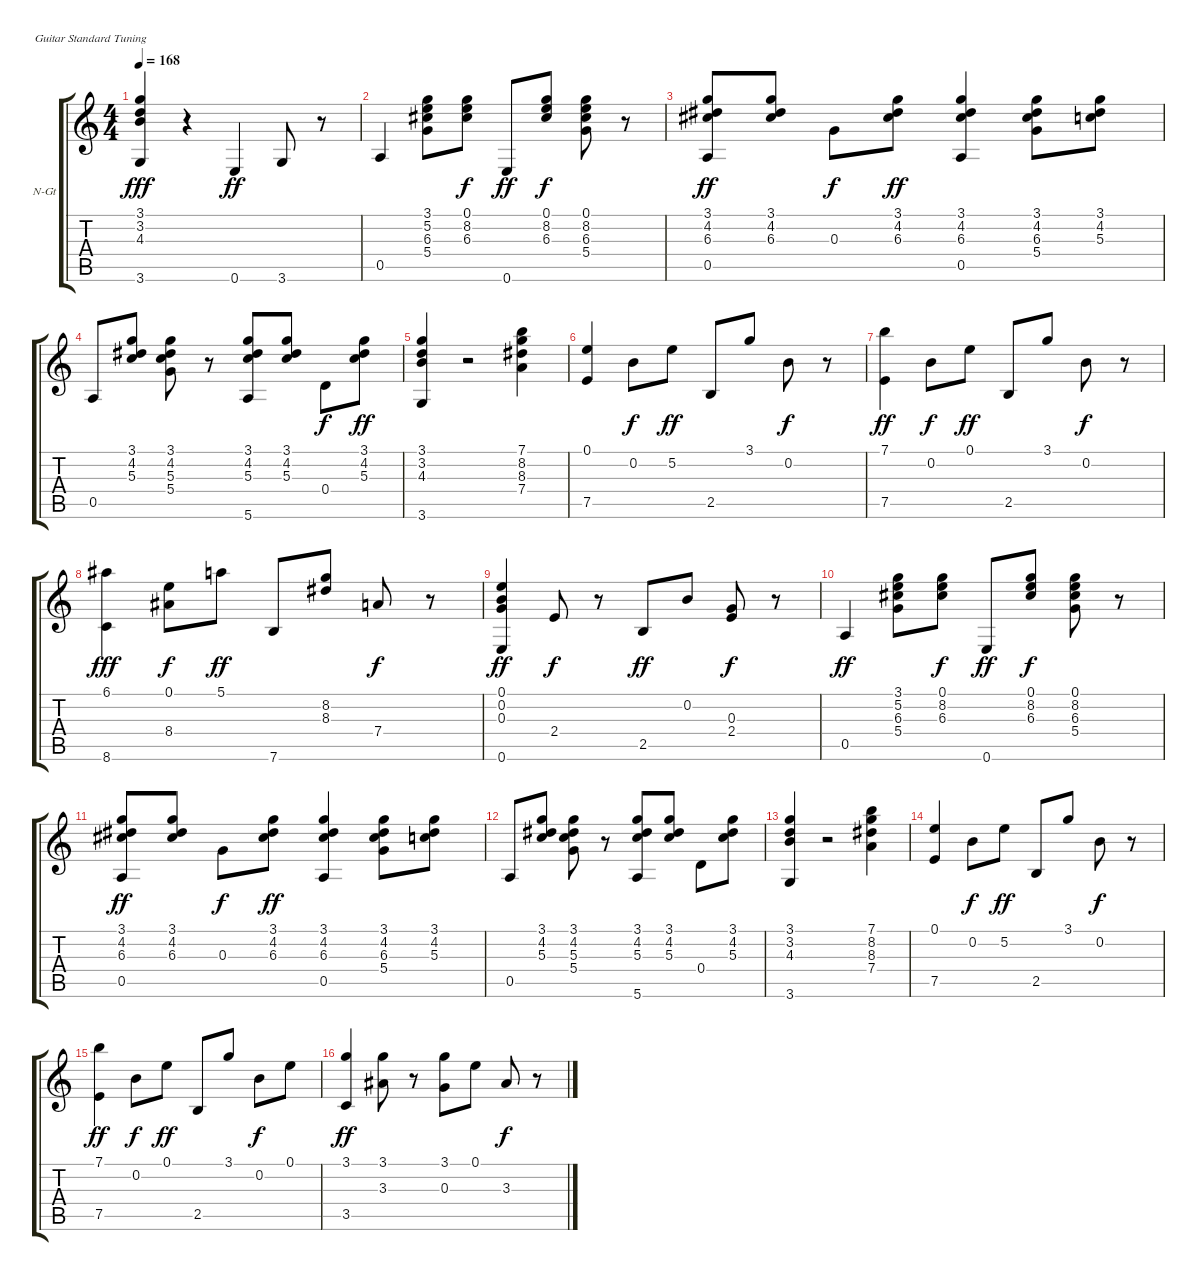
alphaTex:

\bracketExtendMode groupsimilarinstruments
\firstSystemTrackNameOrientation horizontal
\otherSystemsTrackNameOrientation horizontal
\track ("dr" "N-Gt") {instrument acousticguitarnylon}
\staff {score tabs}
\tuning (E4 B3 G3 D3 A2 E2)
\ts (4 4)
\tempo 168
\clef g2
\ks c
(3.1 3.2 4.3 3.6).4{dy fff} r.4 0.6.4{dy ff} 3.6.8 r.8 |
0.5.4 (3.1 5.2 6.3 5.4).8 (0.1 8.2 6.3).8{dy f} 0.6.8{dy ff} (0.1 8.2 6.3).8{dy f} (0.1 8.2 6.3 5.4).8 r.8 |
(3.1 4.2 6.3 0.5).8{dy ff} (3.1 4.2 6.3).8 0.3.8{dy f} (3.1 4.2 6.3).8{dy ff} (3.1 4.2 6.3 0.5).4 (3.1 4.2 6.3 5.4).8 (3.1 4.2 5.3).8 |
0.5.8 (3.1 4.2 5.3).8 (3.1 4.2 5.3 5.4).8 r.8 (3.1 4.2 5.3 5.6).8 (3.1 4.2 5.3).8 0.4.8{dy f} (3.1 4.2 5.3).8{dy ff} |
(3.1 3.2 4.3 3.6).4 r.2 (7.1 8.2 8.3 7.4).4 |
(0.1 7.5).4 0.2.8{dy f} 5.2.8{dy ff} 2.5.8 3.1.8 0.2.8{dy f} r.8 |
(7.1 7.5).4{dy ff} 0.2.8{dy f} 0.1.8{dy ff} 2.5.8 3.1.8 0.2.8{dy f} r.8 |
(6.1 8.6).4{dy fff} (0.1 8.4).8{dy f} 5.1.8{dy ff} 7.6.8 (8.2 8.3).8 7.4.8{dy f} r.8 |
(0.1 0.2 0.3 0.6).4{dy ff} 2.4.8{dy f} r.8 2.5.8{dy ff} 0.2.8 (0.3 2.4).8{dy f} r.8 |
0.5.4{dy ff} (3.1 5.2 6.3 5.4).8 (0.1 8.2 6.3).8{dy f} 0.6.8{dy ff} (0.1 8.2 6.3).8{dy f} (0.1 8.2 6.3 5.4).8 r.8 |
(3.1 4.2 6.3 0.5).8{dy ff} (3.1 4.2 6.3).8 0.3.8{dy f} (3.1 4.2 6.3).8{dy ff} (3.1 4.2 6.3 0.5).4 (3.1 4.2 6.3 5.4).8 (3.1 4.2 5.3).8 |
0.5.8 (3.1 4.2 5.3).8 (3.1 4.2 5.3 5.4).8 r.8 (3.1 4.2 5.3 5.6).8 (3.1 4.2 5.3).8 0.4.8 (3.1 4.2 5.3).8 |
(3.1 3.2 4.3 3.6).4 r.2 (7.1 8.2 8.3 7.4).4 |
(0.1 7.5).4 0.2.8{dy f} 5.2.8{dy ff} 2.5.8 3.1.8 0.2.8{dy f} r.8 |
(7.1 7.5).4{dy ff} 0.2.8{dy f} 0.1.8{dy ff} 2.5.8 3.1.8 0.2.8{dy f} 0.1.8 |
(3.1 3.5).4{dy ff} (3.1 3.3).8 r.8 (3.1 0.3).8 0.1.8 3.3.8{dy f} r.8
